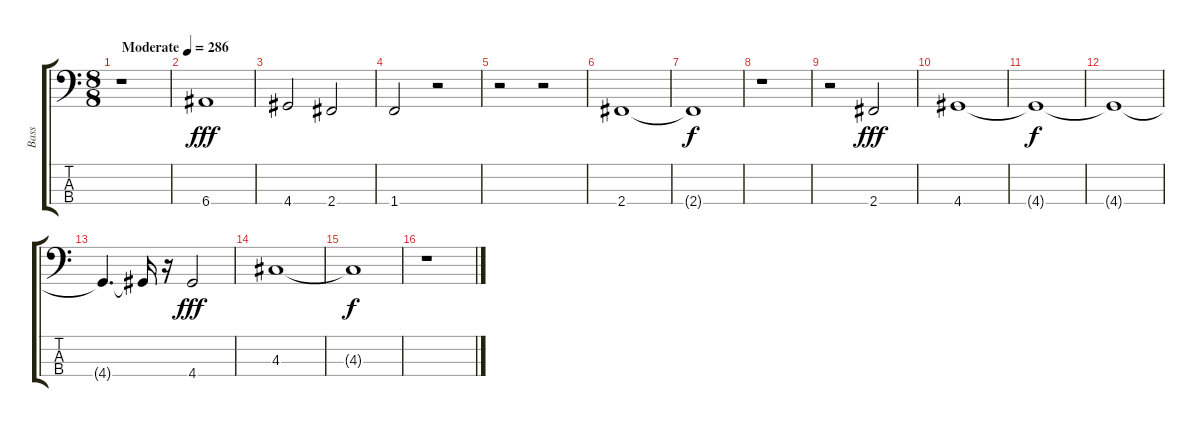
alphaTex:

\track ("Bass" "Bass") {instrument electricbassfinger}
\staff {score tabs}
\tuning (G2 D2 A1 E1) {hide}
\ts (8 8)
\tempo (286 "Moderate")
\clef f4
\ks c
r.1{dy fff instrument electricbassfinger} |
6.4.1 |
4.4.2 2.4.2 |
1.4.2 r.2 |
r.2 r.2 |
2.4.1 |
2.4{t}.1{dy f} |
r.1 |
r.2 2.4.2{dy fff} |
4.4.1 |
4.4{t}.1{dy f} |
4.4{t}.1 |
4.4{t}.4{d} 4.4{t}.16 r.16 4.4.2{dy fff} |
4.3.1 |
4.3{t}.1{dy f} |
r.1
